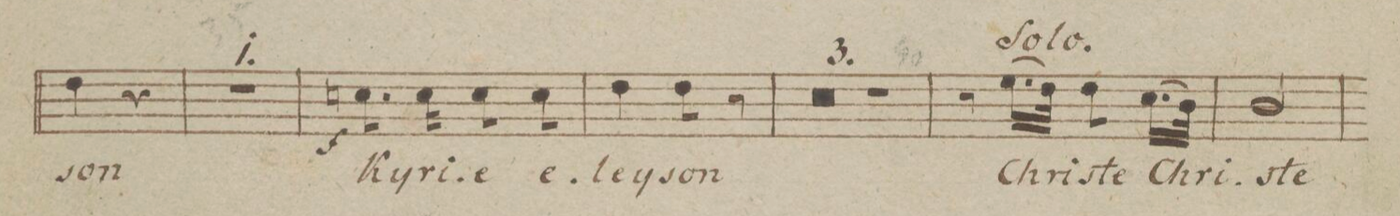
**kern	**text	**dynam
*I"Tenore.	*	*
*clefC4	*	*
*k[b-e-]	*	*
*M2/4	*	*
4c\	-son	.
4r	.	.
=34	=34	=34
2r	.	.
=35	=35	=35
8.Bn\	Ky-	f
16B\	-ri-	.
8B\	-e	.
8B\	e-	.
=36	=36	=36
4c\	-ley-	.
8c\	-son	.
8r	.	.
=37	=37	=37
1r	.	.
=38	=38	=38
=39	=39	=39
2r	.	.
=40	=40	=40
8r	.	.
(16.d\LL	Chri-	.
32c\JJk)	.	.
8c\	-ste	.
(16.B-\LL	Chri-	.
32A\JJk)	.	.
=41	=41	=41
2A/	-ste	.
=42	=42	=42
*-	*-	*-
